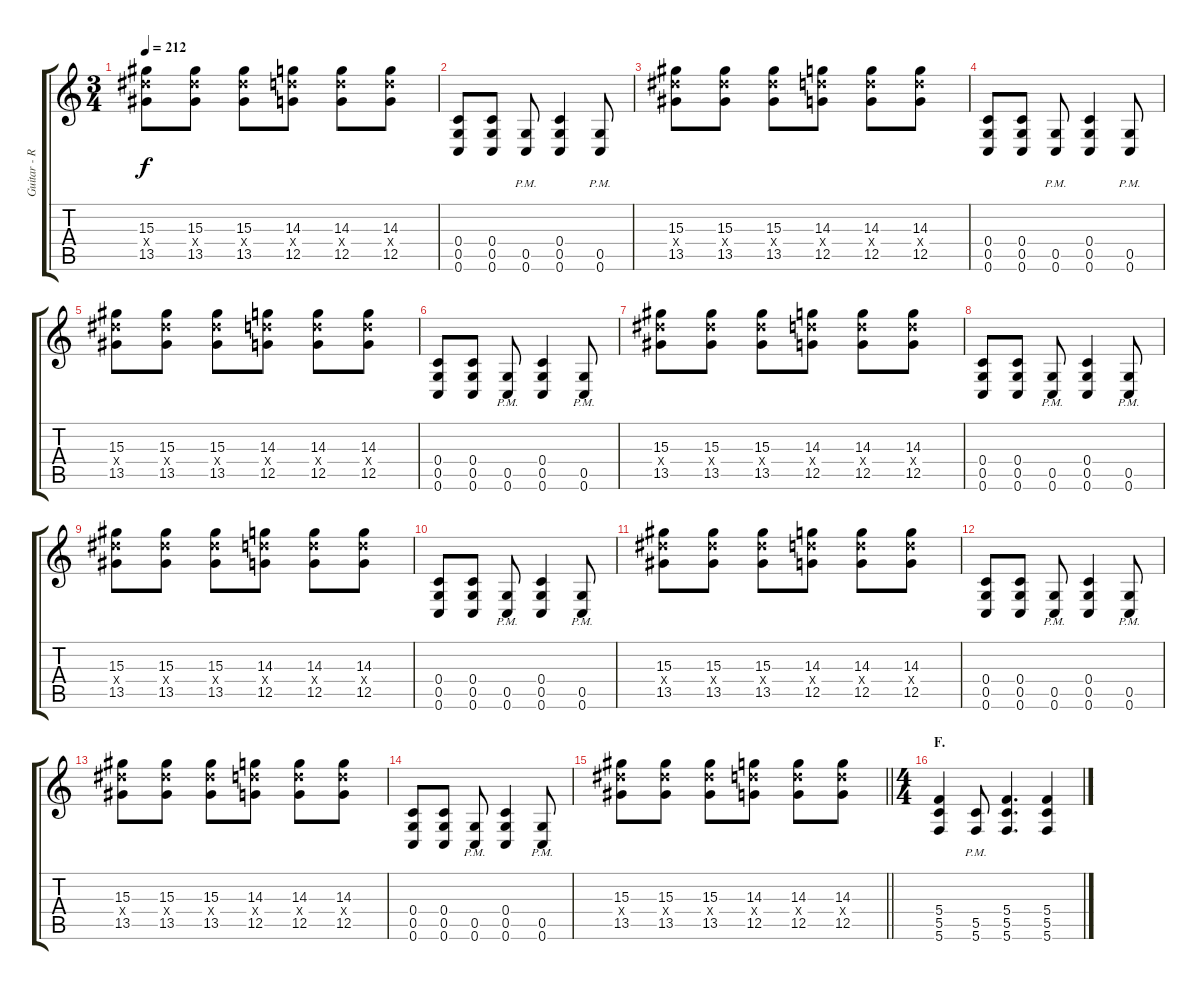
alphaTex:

\track ("Guitar - Right" "Guitar - R") {instrument distortionguitar}
\staff {score tabs}
\tuning (D4 A3 F3 C3 G2 C2) {hide}
\ts (3 4)
\tempo 212
\clef g2
\ks c
(15.3 15.4{x} 13.5).8{dy f} (15.3 15.4{x} 13.5).8 (15.3 15.4{x} 13.5).8 (14.3 14.4{x} 12.5).8 (14.3 14.4{x} 12.5).8 (14.3 14.4{x} 12.5).8 |
(0.4 0.5 0.6).8 (0.4 0.5 0.6).8 (0.5{pm} 0.6{pm}).8 (0.4 0.5 0.6).4 (0.5{pm} 0.6{pm}).8 |
(15.3 15.4{x} 13.5).8 (15.3 15.4{x} 13.5).8 (15.3 15.4{x} 13.5).8 (14.3 14.4{x} 12.5).8 (14.3 14.4{x} 12.5).8 (14.3 14.4{x} 12.5).8 |
(0.4 0.5 0.6).8 (0.4 0.5 0.6).8 (0.5{pm} 0.6{pm}).8 (0.4 0.5 0.6).4 (0.5{pm} 0.6{pm}).8 |
(15.3 15.4{x} 13.5).8 (15.3 15.4{x} 13.5).8 (15.3 15.4{x} 13.5).8 (14.3 14.4{x} 12.5).8 (14.3 14.4{x} 12.5).8 (14.3 14.4{x} 12.5).8 |
(0.4 0.5 0.6).8 (0.4 0.5 0.6).8 (0.5{pm} 0.6{pm}).8 (0.4 0.5 0.6).4 (0.5{pm} 0.6{pm}).8 |
(15.3 15.4{x} 13.5).8 (15.3 15.4{x} 13.5).8 (15.3 15.4{x} 13.5).8 (14.3 14.4{x} 12.5).8 (14.3 14.4{x} 12.5).8 (14.3 14.4{x} 12.5).8 |
(0.4 0.5 0.6).8 (0.4 0.5 0.6).8 (0.5{pm} 0.6{pm}).8 (0.4 0.5 0.6).4 (0.5{pm} 0.6{pm}).8 |
(15.3 15.4{x} 13.5).8 (15.3 15.4{x} 13.5).8 (15.3 15.4{x} 13.5).8 (14.3 14.4{x} 12.5).8 (14.3 14.4{x} 12.5).8 (14.3 14.4{x} 12.5).8 |
(0.4 0.5 0.6).8 (0.4 0.5 0.6).8 (0.5{pm} 0.6{pm}).8 (0.4 0.5 0.6).4 (0.5{pm} 0.6{pm}).8 |
(15.3 15.4{x} 13.5).8 (15.3 15.4{x} 13.5).8 (15.3 15.4{x} 13.5).8 (14.3 14.4{x} 12.5).8 (14.3 14.4{x} 12.5).8 (14.3 14.4{x} 12.5).8 |
(0.4 0.5 0.6).8 (0.4 0.5 0.6).8 (0.5{pm} 0.6{pm}).8 (0.4 0.5 0.6).4 (0.5{pm} 0.6{pm}).8 |
(15.3 15.4{x} 13.5).8 (15.3 15.4{x} 13.5).8 (15.3 15.4{x} 13.5).8 (14.3 14.4{x} 12.5).8 (14.3 14.4{x} 12.5).8 (14.3 14.4{x} 12.5).8 |
(0.4 0.5 0.6).8 (0.4 0.5 0.6).8 (0.5{pm} 0.6{pm}).8 (0.4 0.5 0.6).4 (0.5{pm} 0.6{pm}).8 |
\barLineRight lightlight
(15.3 15.4{x} 13.5).8 (15.3 15.4{x} 13.5).8 (15.3 15.4{x} 13.5).8 (14.3 14.4{x} 12.5).8 (14.3 14.4{x} 12.5).8 (14.3 14.4{x} 12.5).8 |
\ts (4 4)
\section ("" "F.")
(5.4 5.5 5.6).4 (5.5{pm} 5.6{pm}).8 (5.4 5.5 5.6).4{d} (5.4 5.5 5.6).4
